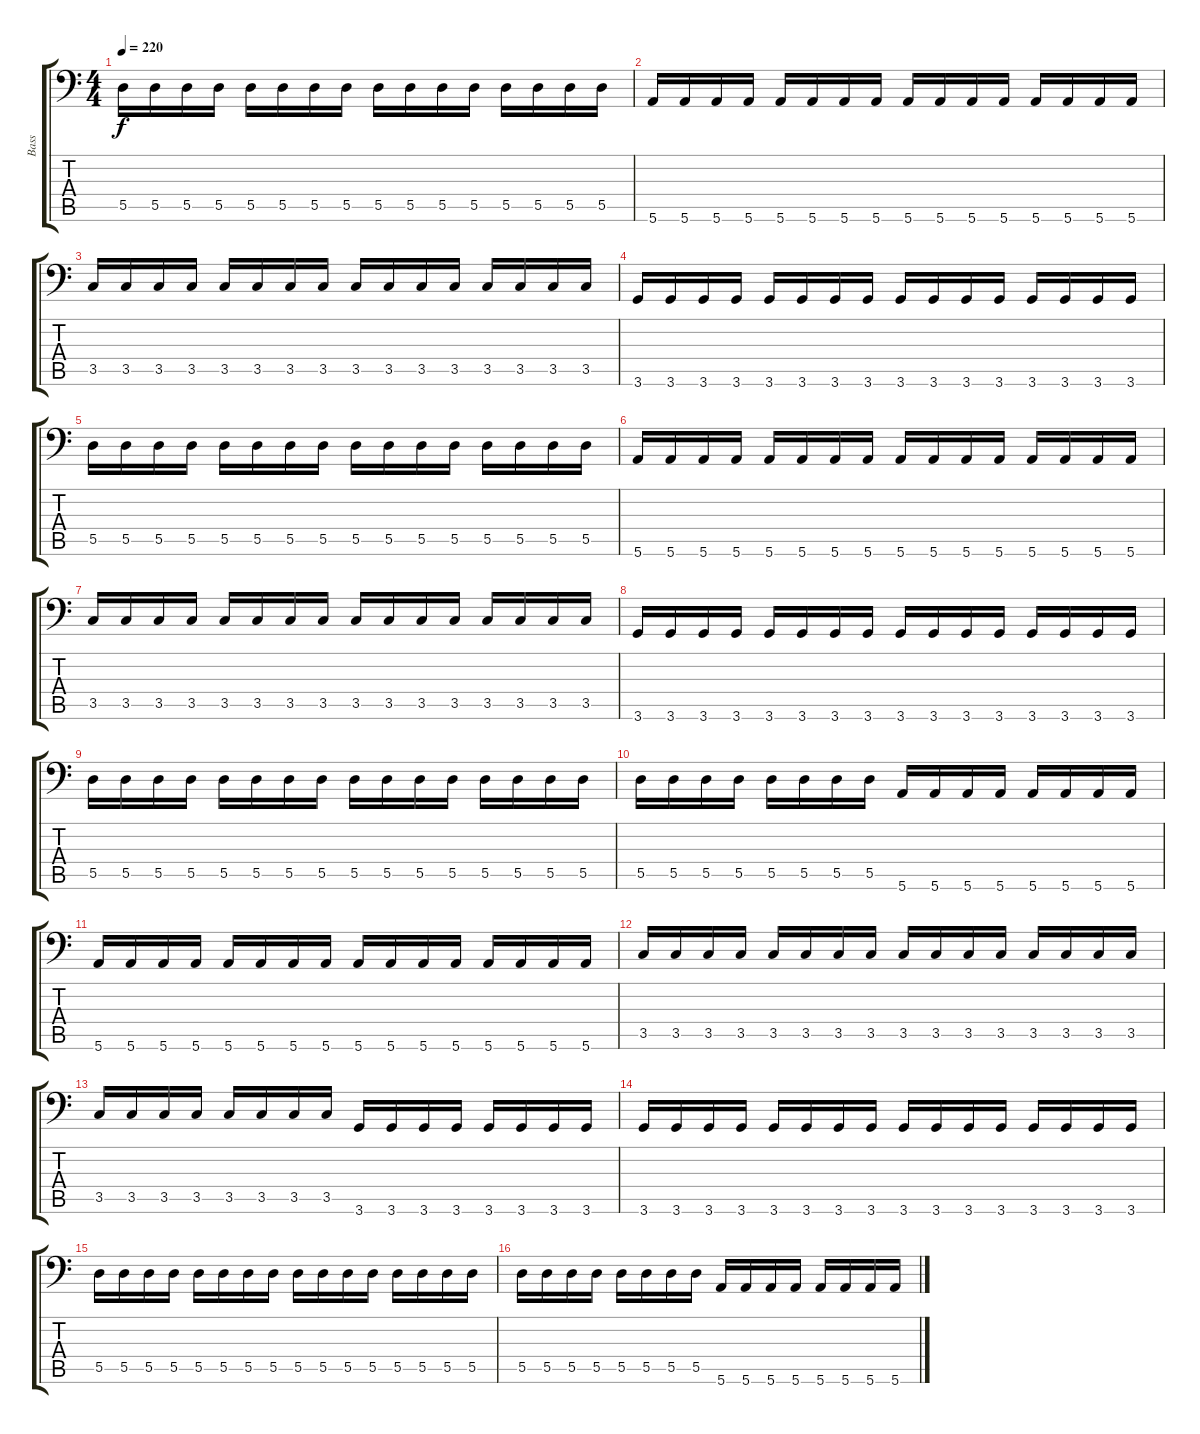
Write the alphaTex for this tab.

\track ("Bass" "Bass") {instrument electricbasspick}
\staff {score tabs}
\tuning (E3 B2 G2 D2 A1 E1) {hide}
\ts (4 4)
\tempo 220
\clef f4
\ks c
5.5.16{dy f} 5.5.16 5.5.16 5.5.16 5.5.16 5.5.16 5.5.16 5.5.16 5.5.16 5.5.16 5.5.16 5.5.16 5.5.16 5.5.16 5.5.16 5.5.16 |
5.6.16 5.6.16 5.6.16 5.6.16 5.6.16 5.6.16 5.6.16 5.6.16 5.6.16 5.6.16 5.6.16 5.6.16 5.6.16 5.6.16 5.6.16 5.6.16 |
3.5.16 3.5.16 3.5.16 3.5.16 3.5.16 3.5.16 3.5.16 3.5.16 3.5.16 3.5.16 3.5.16 3.5.16 3.5.16 3.5.16 3.5.16 3.5.16 |
3.6.16 3.6.16 3.6.16 3.6.16 3.6.16 3.6.16 3.6.16 3.6.16 3.6.16 3.6.16 3.6.16 3.6.16 3.6.16 3.6.16 3.6.16 3.6.16 |
5.5.16 5.5.16 5.5.16 5.5.16 5.5.16 5.5.16 5.5.16 5.5.16 5.5.16 5.5.16 5.5.16 5.5.16 5.5.16 5.5.16 5.5.16 5.5.16 |
5.6.16 5.6.16 5.6.16 5.6.16 5.6.16 5.6.16 5.6.16 5.6.16 5.6.16 5.6.16 5.6.16 5.6.16 5.6.16 5.6.16 5.6.16 5.6.16 |
3.5.16 3.5.16 3.5.16 3.5.16 3.5.16 3.5.16 3.5.16 3.5.16 3.5.16 3.5.16 3.5.16 3.5.16 3.5.16 3.5.16 3.5.16 3.5.16 |
3.6.16 3.6.16 3.6.16 3.6.16 3.6.16 3.6.16 3.6.16 3.6.16 3.6.16 3.6.16 3.6.16 3.6.16 3.6.16 3.6.16 3.6.16 3.6.16 |
5.5.16 5.5.16 5.5.16 5.5.16 5.5.16 5.5.16 5.5.16 5.5.16 5.5.16 5.5.16 5.5.16 5.5.16 5.5.16 5.5.16 5.5.16 5.5.16 |
5.5.16 5.5.16 5.5.16 5.5.16 5.5.16 5.5.16 5.5.16 5.5.16 5.6.16 5.6.16 5.6.16 5.6.16 5.6.16 5.6.16 5.6.16 5.6.16 |
5.6.16 5.6.16 5.6.16 5.6.16 5.6.16 5.6.16 5.6.16 5.6.16 5.6.16 5.6.16 5.6.16 5.6.16 5.6.16 5.6.16 5.6.16 5.6.16 |
3.5.16 3.5.16 3.5.16 3.5.16 3.5.16 3.5.16 3.5.16 3.5.16 3.5.16 3.5.16 3.5.16 3.5.16 3.5.16 3.5.16 3.5.16 3.5.16 |
3.5.16 3.5.16 3.5.16 3.5.16 3.5.16 3.5.16 3.5.16 3.5.16 3.6.16 3.6.16 3.6.16 3.6.16 3.6.16 3.6.16 3.6.16 3.6.16 |
3.6.16 3.6.16 3.6.16 3.6.16 3.6.16 3.6.16 3.6.16 3.6.16 3.6.16 3.6.16 3.6.16 3.6.16 3.6.16 3.6.16 3.6.16 3.6.16 |
5.5.16 5.5.16 5.5.16 5.5.16 5.5.16 5.5.16 5.5.16 5.5.16 5.5.16 5.5.16 5.5.16 5.5.16 5.5.16 5.5.16 5.5.16 5.5.16 |
5.5.16 5.5.16 5.5.16 5.5.16 5.5.16 5.5.16 5.5.16 5.5.16 5.6.16 5.6.16 5.6.16 5.6.16 5.6.16 5.6.16 5.6.16 5.6.16
